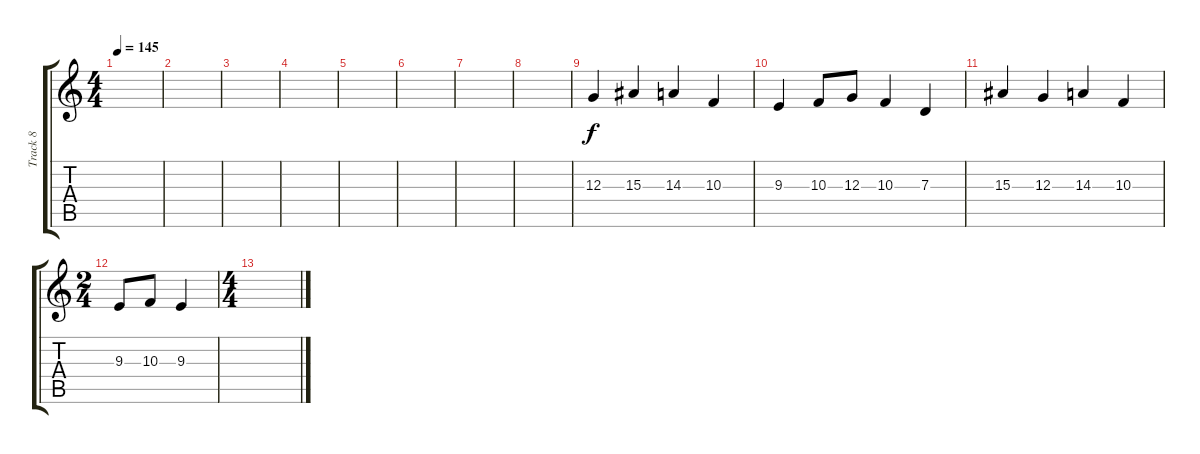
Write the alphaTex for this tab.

\track ("Track 8" "Track 8") {instrument flute}
\staff {score tabs}
\tuning (E4 B3 G3 D3 A2 D2) {hide}
\ts (4 4)
\tempo 145
\clef g2
\ks c
|
|
|
|
|
|
|
|
12.3.4 15.3.4 14.3.4 10.3.4 |
9.3.4 10.3.8 12.3.8 10.3.4 7.3.4 |
15.3.4 12.3.4 14.3.4 10.3.4 |
\ts (2 4)
9.3.8 10.3.8 9.3.4 |
\ts (4 4)
